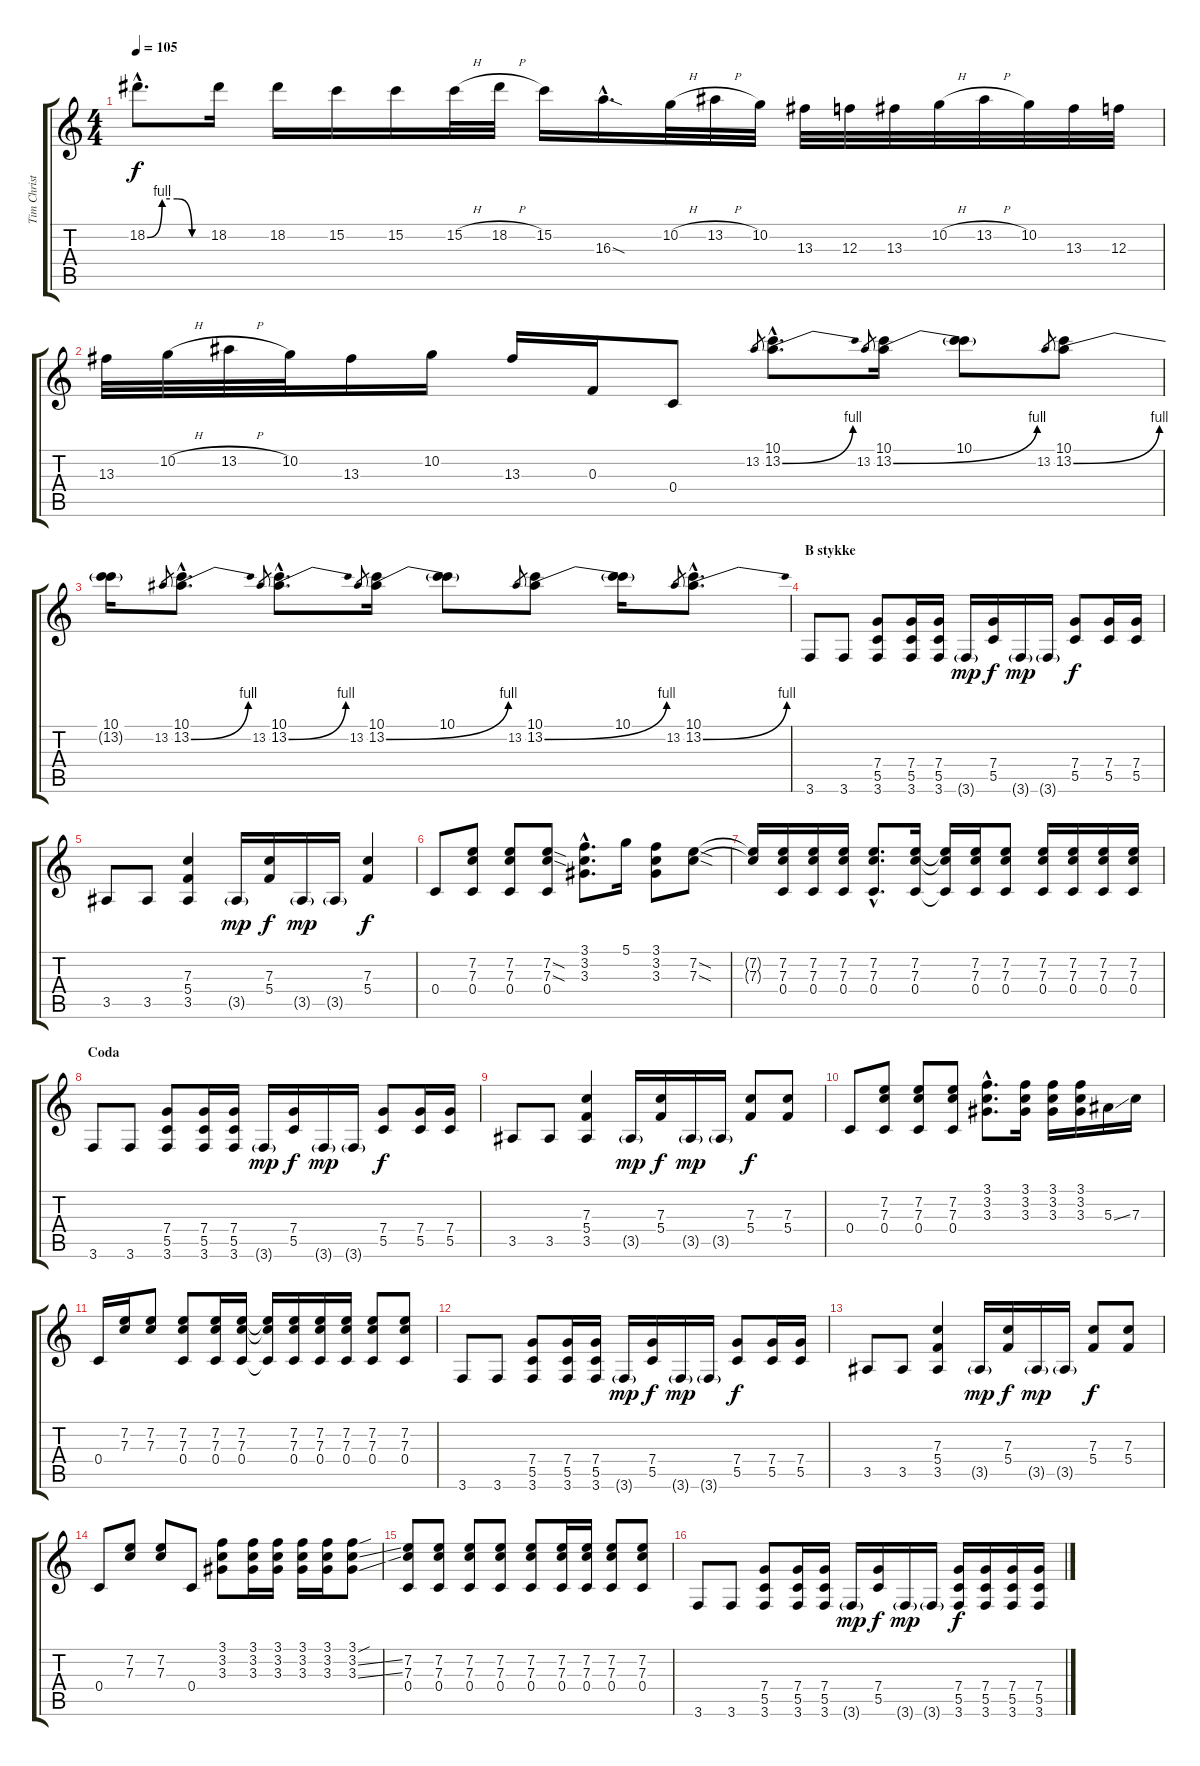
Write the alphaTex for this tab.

\track ("Tim Christensen (Guitar 2)" "Tim Christ") {instrument distortionguitar}
\staff {score tabs}
\tuning (D4 A3 F3 C3 G2 D2) {hide}
\ts (4 4)
\tempo 105
\clef g2
\ks c
18.2{be (custom 0 0 15 4 30 4 45 0 60 0) hac}.8{d dy f} 18.2.16 18.2.16 15.2.16 15.2.16 15.2{h}.32 18.2{h}.32 15.2.16 16.3{sod hac}.16{d} 10.2{h}.32 13.2{h}.32 10.2.32 13.3.32 12.3.32 13.3.32 10.2{h}.32 13.2{h}.32 10.2.32 13.3.32 12.3.32 |
13.3.32 10.2{h}.32 13.2{h}.32 10.2.32 13.3.16 10.2.16 13.3.16 0.3.16 0.4.8 13.2.8{gr} (10.1{hac} 13.2{be (bend 0 0 60 4) hac}).8{d} 13.2.8{gr} (10.1 13.2{be (bend 0 0 60 4)}).16 (10.1 13.2{t}).8 13.2.8{gr} (10.1 13.2{be (bend 0 0 60 4)}).8 |
(10.1 13.2{t}).16 13.2.8{gr} (10.1{hac} 13.2{be (bend 0 0 60 4) hac}).8{d} 13.2.8{gr} (10.1{hac} 13.2{be (bend 0 0 60 4) hac}).8{d} 13.2.8{gr} (10.1 13.2{be (bend 0 0 60 4)}).16 (10.1 13.2{t}).8 13.2.8{gr} (10.1 13.2{be (bend 0 0 60 4)}).8 (10.1 13.2{t}).16 13.2.8{gr} (10.1{hac} 13.2{be (bend 0 0 60 4) hac}).8{d} |
\section ("" "B stykke")
3.6.8{volume 14 balance 3} 3.6.8 (7.4 5.5 3.6).8 (7.4 5.5 3.6).16 (7.4 5.5 3.6).16 3.6{g}.16{dy mp} (7.4 5.5).16{dy f} 3.6{g}.16{dy mp} 3.6{g}.16 (7.4 5.5).8{dy f} (7.4 5.5).16 (7.4 5.5).16 |
3.5.8 3.5.8 (7.3 5.4 3.5).4 3.5{g}.16{dy mp} (7.3 5.4).16{dy f} 3.5{g}.16{dy mp} 3.5{g}.16 (7.3 5.4).4{dy f} |
0.4.8 (7.2 7.3 0.4).8 (7.2 7.3 0.4).8 (7.2{sod} 7.3{sod} 0.4).8 (3.1{hac} 3.2{hac} 3.3{hac}).8{d} 5.1.16 (3.1 3.2 3.3).8 (7.2{sod} 7.3{sod}).8 |
(7.2{t} 7.3{t}).16 (7.2 7.3 0.4).16 (7.2 7.3 0.4).16 (7.2 7.3 0.4).16 (7.2{hac} 7.3{hac} 0.4{hac}).8{d} (7.2 7.3 0.4).16 (7.2{t} 7.3{t} 0.4{t}).16 (7.2 7.3 0.4).16 (7.2 7.3 0.4).8 (7.2 7.3 0.4).16 (7.2 7.3 0.4).16 (7.2 7.3 0.4).16 (7.2 7.3 0.4).16 |
\section ("" "Coda")
3.6.8 3.6.8 (7.4 5.5 3.6).8 (7.4 5.5 3.6).16 (7.4 5.5 3.6).16 3.6{g}.16{dy mp} (7.4 5.5).16{dy f} 3.6{g}.16{dy mp} 3.6{g}.16 (7.4 5.5).8{dy f} (7.4 5.5).16 (7.4 5.5).16 |
3.5.8 3.5.8 (7.3 5.4 3.5).4 3.5{g}.16{dy mp} (7.3 5.4).16{dy f} 3.5{g}.16{dy mp} 3.5{g}.16 (7.3 5.4).8{dy f} (7.3 5.4).8 |
0.4.8 (7.2 7.3 0.4).8 (7.2 7.3 0.4).8 (7.2 7.3 0.4).8 (3.1{hac} 3.2{hac} 3.3{hac}).8{d} (3.1 3.2 3.3).16 (3.1 3.2 3.3).16 (3.1 3.2 3.3).16 5.3{ss}.16 7.3.16 |
0.4.16 (7.2 7.3).16 (7.2 7.3).8 (7.2 7.3 0.4).8 (7.2 7.3 0.4).16 (7.2 7.3 0.4).16 (7.2{t} 7.3{t} 0.4{t}).16 (7.2 7.3 0.4).16 (7.2 7.3 0.4).16 (7.2 7.3 0.4).16 (7.2 7.3 0.4).8 (7.2 7.3 0.4).8 |
3.6.8 3.6.8 (7.4 5.5 3.6).8 (7.4 5.5 3.6).16 (7.4 5.5 3.6).16 3.6{g}.16{dy mp} (7.4 5.5).16{dy f} 3.6{g}.16{dy mp} 3.6{g}.16 (7.4 5.5).8{dy f} (7.4 5.5).16 (7.4 5.5).16 |
3.5.8 3.5.8 (7.3 5.4 3.5).4 3.5{g}.16{dy mp} (7.3 5.4).16{dy f} 3.5{g}.16{dy mp} 3.5{g}.16 (7.3 5.4).8{dy f} (7.3 5.4).8 |
0.4.8 (7.2 7.3).8 (7.2 7.3).8 0.4.8 (3.1 3.2 3.3).8 (3.1 3.2 3.3).16 (3.1 3.2 3.3).16 (3.1 3.2 3.3).16 (3.1 3.2 3.3).16 (3.1{sou} 3.2{ss} 3.3{ss}).8 |
(7.2 7.3 0.4).8 (7.2 7.3 0.4).8 (7.2 7.3 0.4).8 (7.2 7.3 0.4).8 (7.2 7.3 0.4).8 (7.2 7.3 0.4).16 (7.2 7.3 0.4).16 (7.2 7.3 0.4).8 (7.2 7.3 0.4).8 |
3.6.8 3.6.8 (7.4 5.5 3.6).8 (7.4 5.5 3.6).16 (7.4 5.5 3.6).16 3.6{g}.16{dy mp} (7.4 5.5).16{dy f} 3.6{g}.16{dy mp} 3.6{g}.16 (7.4 5.5 3.6).16{dy f} (7.4 5.5 3.6).16 (7.4 5.5 3.6).16 (7.4 5.5 3.6).16
